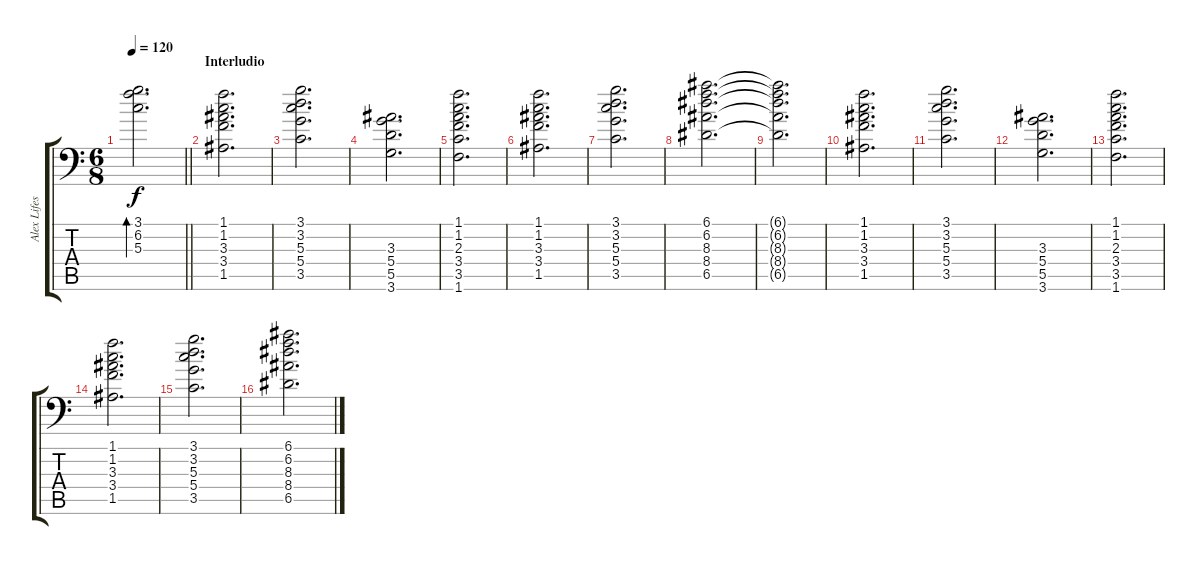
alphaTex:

\track ("Alex Lifeson Ritmo " "Alex Lifes") {instrument acousticguitarsteel bank 211}
\staff {score tabs}
\tuning (E4 B3 G3 D3 A2 E2) {hide}
\ts (6 8)
\tempo 120
\clef f4
\barLineRight lightlight
\ks c
(3.1 6.2 5.3).2{d bd 240 dy f} |
\section ("" "Interludio")
(1.1 1.2 3.3 3.4 1.5).2{d} |
(3.1 3.2 5.3 5.4 3.5).2{d} |
(3.3 5.4 5.5 3.6).2{d} |
(1.1 1.2 2.3 3.4 3.5 1.6).2{d} |
(1.1 1.2 3.3 3.4 1.5).2{d} |
(3.1 3.2 5.3 5.4 3.5).2{d} |
(6.1 6.2 8.3 8.4 6.5).2{d} |
(6.1{t} 6.2{t} 8.3{t} 8.4{t} 6.5{t}).2{d} |
(1.1 1.2 3.3 3.4 1.5).2{d} |
(3.1 3.2 5.3 5.4 3.5).2{d} |
(3.3 5.4 5.5 3.6).2{d} |
(1.1 1.2 2.3 3.4 3.5 1.6).2{d} |
(1.1 1.2 3.3 3.4 1.5).2{d} |
(3.1 3.2 5.3 5.4 3.5).2{d} |
(6.1 6.2 8.3 8.4 6.5).2{d}
